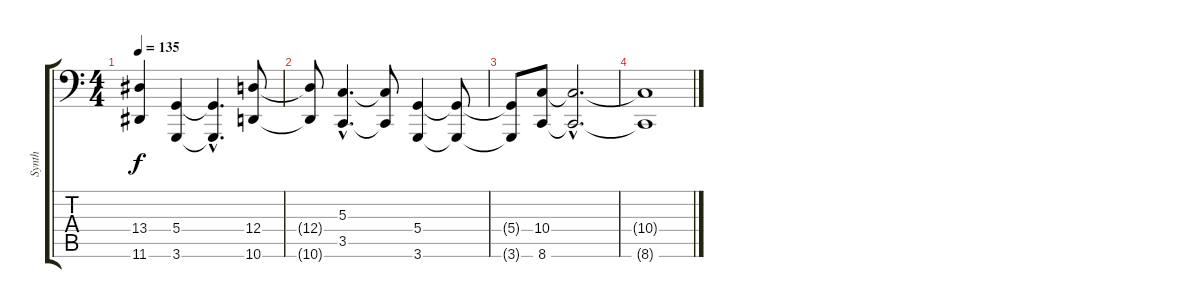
\track ("Synth" "Synth") {instrument synthstrings1}
\staff {score tabs}
\tuning (E3 B2 G2 D2 A1 E1) {hide}
\ts (4 4)
\tempo 135
\clef f4
\ks c
(13.4{t} 11.6{t}).4{dy f} (5.4 3.6).4 (5.4{hac t} 3.6{hac t}).4{d} (12.4 10.6).8 |
(12.4{t} 10.6{t}).8 (5.3{hac} 3.5{hac}).4{d} (5.3{t} 3.5{t}).8 (5.4 3.6).4 (5.4{t} 3.6{t}).8 |
(5.4{t} 3.6{t}).8 (10.4 8.6).8 (10.4{hac t} 8.6{hac t}).2{d} |
(10.4{t} 8.6{t}).1
